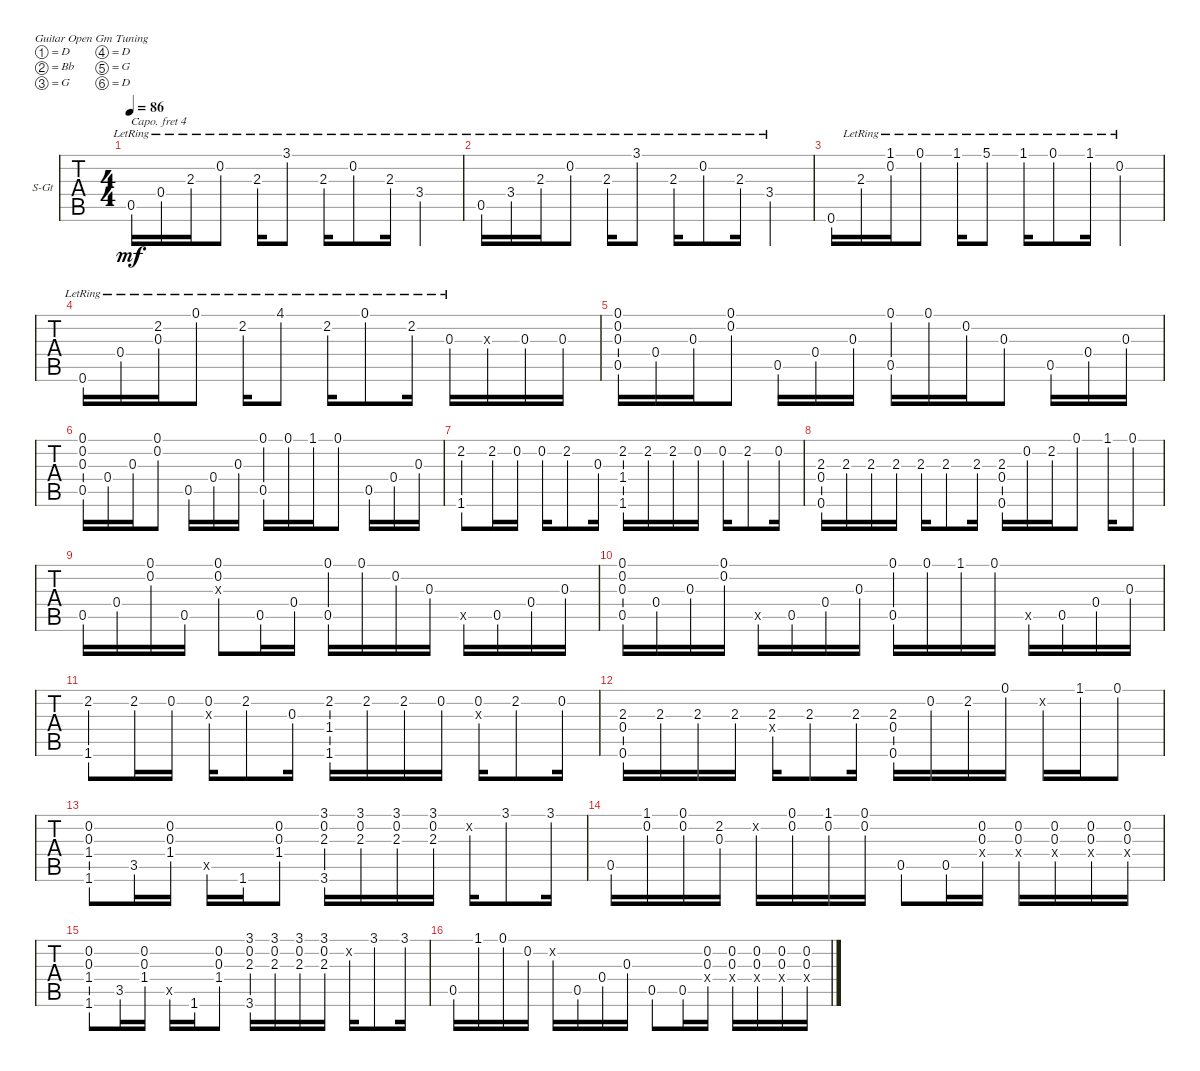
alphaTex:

\defaultSystemsLayout 4
\bracketExtendMode groupsimilarinstruments
\firstSystemTrackNameOrientation horizontal
\otherSystemsTrackNameOrientation horizontal
\track ("Steel Guitar" "S-Gt") {instrument acousticguitarsteel}
\staff {tabs}
\capo 4
\tuning (D4 Bb3 G3 D3 G2 D2)
\ts (4 4)
\tempo 86
\clef g2
\ks c
0.5{lr}.16{dy mf instrument acousticguitarsteel} 0.4{lr}.16 2.3{lr}.16 0.2{lr}.8 2.3{lr}.16 3.1{lr}.8 2.3{lr}.16 0.2{lr}.8 2.3{lr}.16 3.4{lr}.4 |
0.5{lr}.16 3.4{lr}.16 2.3{lr}.16 0.2{lr}.8 2.3{lr}.16 3.1{lr}.8 2.3{lr}.16 0.2{lr}.8 2.3{lr}.16 3.4{lr}.4 |
0.6.16 2.3{lr}.16 (1.1{lr} 0.2).16 0.1{lr}.8 1.1{lr}.16 5.1{lr}.8 1.1{lr}.16 0.1{lr}.8 1.1{lr}.16 0.2{lr}.4 |
0.6{lr}.16 0.4{lr}.16 (2.2{lr} 0.3).16 0.1{lr}.8 2.2{lr}.16 4.1{lr}.8 2.2{lr}.16 0.1{lr}.8 2.2{lr}.16 0.3{lr}.16 0.3{x}.16 0.3.16 0.3.16 |
(0.1 0.2 0.5 0.3).16 0.4.16 0.3.16 (0.1 0.2).8 0.5.16 0.4.16 0.3.16 (0.1 0.5).16 0.1.16 0.2.16 0.3.8 0.5.16 0.4.16 0.3.16 |
(0.1 0.2 0.5 0.3).16 0.4.16 0.3.16 (0.1 0.2).8 0.5.16 0.4.16 0.3.16 (0.1 0.5).16 0.1.16 1.1.16 0.1.8 0.5.16 0.4.16 0.3.16 |
(2.2 1.6).8 2.2.16 0.2.16 0.2.16 2.2.8 0.3.16 (2.2 1.6 1.4).16 2.2.16 2.2.16 0.2.16 0.2.16 2.2.8 0.2.16 |
(2.3 0.6 0.4).16 2.3.16 2.3.16 2.3.16 2.3.16 2.3.8 2.3.16 (2.3 0.6 0.4).16 0.2.16 2.2.16 0.1.8 1.1.16 0.1.8 |
0.5.16 0.4.16 (0.1 0.2).16 0.5.16 (0.1 0.2 0.3{x}).8 0.5.16 0.4.16 (0.1 0.5).16 0.1.16 0.2.16 0.3.16 0.5{x}.16 0.5.16 0.4.16 0.3.16 |
(0.1 0.2 0.5 0.3).16 0.4.16 0.3.16 (0.1 0.2).16 0.5{x}.16 0.5.16 0.4.16 0.3.16 (0.1 0.5).16 0.1.16 1.1.16 0.1.16 0.5{x}.16 0.5.16 0.4.16 0.3.16 |
(2.2 1.6).8 2.2.16 0.2.16 (0.2 0.3{x}).16 2.2.8 0.3.16 (2.2 1.6 1.4).16 2.2.16 2.2.16 0.2.16 (0.2 0.3{x}).16 2.2.8 0.2.16 |
(2.3 0.6 0.4).16 2.3.16 2.3.16 2.3.16 (2.3 0.4{x}).16 2.3.8 2.3.16 (2.3 0.6 0.4).16 0.2.16 2.2.16 0.1.16 0.2{x}.16 1.1.16 0.1.8 |
(0.2 1.6 0.3 1.4).8 3.5.16 (1.4 0.2 0.3).16 0.5{x}.16 1.6.16 (1.4 0.3 0.2).8 (3.1 0.2 2.3 3.6).16 (3.1 0.2 2.3).16 (3.1 0.2 2.3).16 (3.1 0.2 2.3).16 0.2{x}.16 3.1.8 3.1.16 |
0.5.16 (1.1 0.2).16 (0.1 0.2).16 (2.2 0.3).16 0.2{x}.16 (0.1 0.2).16 (1.1 0.2).16 (0.1 0.2).16 0.5.8 0.5.16 (0.2 0.3 0.4{x}).16 (0.2 0.3 0.4{x}).16 (0.2 0.3 0.4{x}).16 (0.2 0.3 0.4{x}).16 (0.2 0.3 0.4{x}).16 |
(0.2 1.6 0.3 1.4).8 3.5.16 (1.4 0.2 0.3).16 0.5{x}.16 1.6.16 (1.4 0.3 0.2).8 (3.1 0.2 2.3 3.6).16 (3.1 0.2 2.3).16 (3.1 0.2 2.3).16 (3.1 0.2 2.3).16 0.2{x}.16 3.1.8 3.1.16 |
0.5.16 1.1.16 0.1.16 0.2.16 0.2{x}.16 0.5.16 0.4.16 0.3.16 0.5.8 0.5.16 (0.2 0.3 0.4{x}).16 (0.2 0.3 0.4{x}).16 (0.2 0.3 0.4{x}).16 (0.2 0.3 0.4{x}).16 (0.2 0.3 0.4{x}).16
